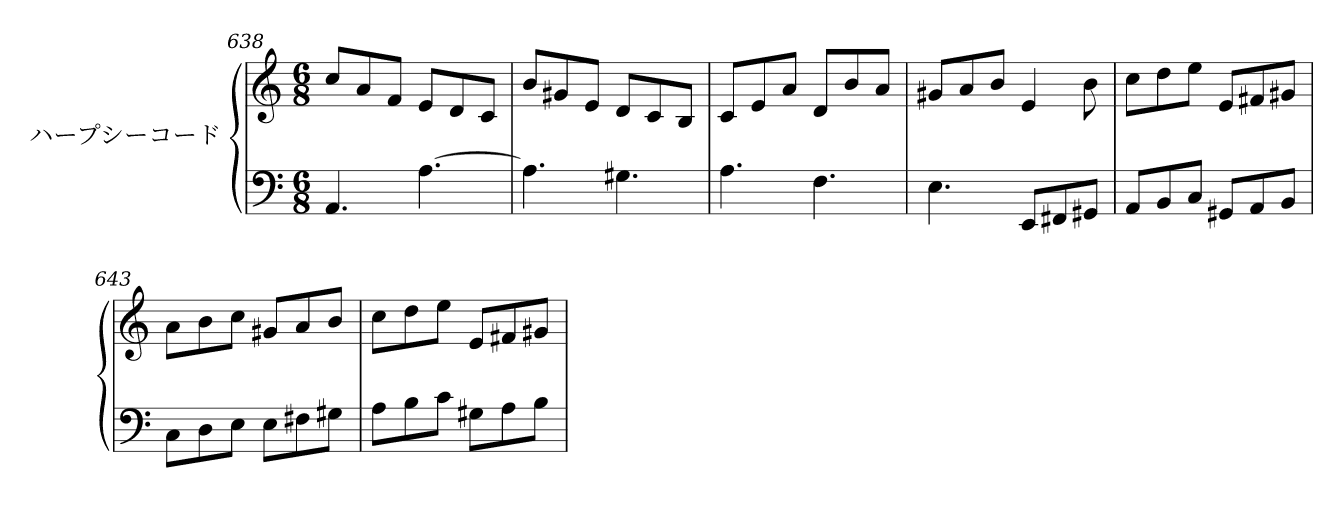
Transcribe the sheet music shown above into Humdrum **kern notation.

**kern	**kern
*part1	*part1
*staff2	*staff1
*I"ハープシーコード	*
*clefF4	*clefG2
*k[]	*k[]
*M6/8	*M6/8
=638	=638
4.AA/	8cc/L
.	8a/
.	8f/J
[4.A\	8e/L
.	8d/
.	8c/J
!!LO:PB:g=z
=639	=639
4.A\]	8b/L
.	8g#X/
.	8e/J
4.G#X\	8d/L
.	8c/
.	8B/J
=640	=640
4.A\	8c/L
.	8e/
.	8a/J
4.F\	8d/L
.	8b/
.	8a/J
=641	=641
4.E\	8g#X/L
.	8a/
.	8b/J
8EE/L	4e/
8FF#X/	.
8GG#X/J	8b\
=642	=642
8AA/L	8cc\L
8BB/	8dd\
8C/J	8ee\J
8GG#X/L	8e/L
8AA/	8f#X/
8BB/J	8g#X/J
=643	=643
8C\L	8a\L
8D\	8b\
8E\J	8cc\J
8E\L	8g#X/L
8F#X\	8a/
8G#X\J	8b/J
!!LO:LB:g=z
=644	=644
8A\L	8cc\L
8B\	8dd\
8c\J	8ee\J
8G#X\L	8e/L
8A\	8f#X/
8B\J	8g#X/J
=	=
*-	*-
